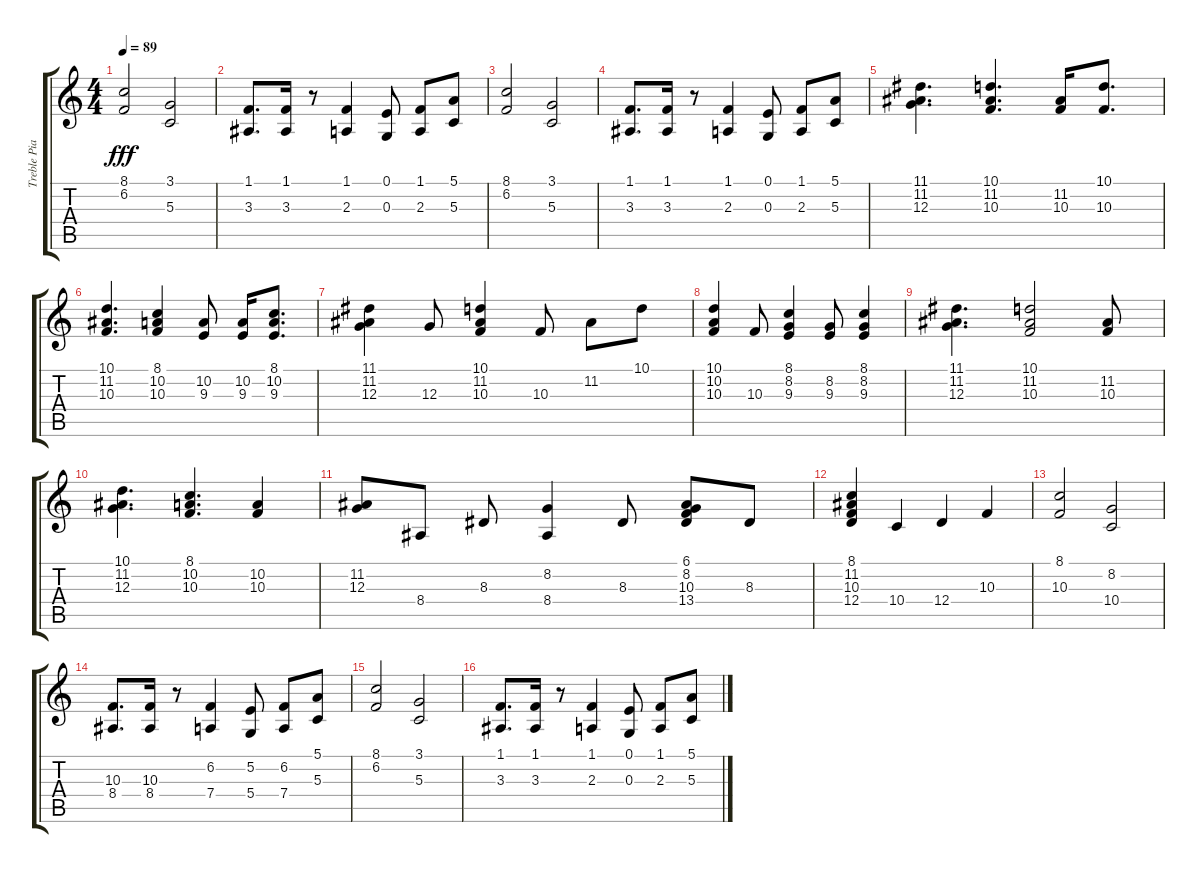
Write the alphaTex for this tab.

\track ("Treble Piano" "Treble Pia") {instrument acousticgrandpiano}
\staff {score tabs}
\tuning (E4 B3 G3 D3 A2 E2) {hide}
\ts (4 4)
\tempo 89
\clef g2
\ks c
(8.1 6.2).2{dy fff} (3.1 5.3).2 |
(1.1 3.3).8{d} (1.1 3.3).16 r.8 (1.1 2.3).4 (0.1 0.3).8 (1.1 2.3).8 (5.1 5.3).8 |
(8.1 6.2).2 (3.1 5.3).2 |
(1.1 3.3).8{d} (1.1 3.3).16 r.8 (1.1 2.3).4 (0.1 0.3).8 (1.1 2.3).8 (5.1 5.3).8 |
(11.1 11.2 12.3).4{d} (10.1 11.2 10.3).4{d} (11.2 10.3).16 (10.1 10.3).8{d} |
(10.1 11.2 10.3).4{d} (8.1 10.2 10.3).4 (10.2 9.3).8 (10.2 9.3).16 (8.1 10.2 9.3).8{d} |
(11.1 11.2 12.3).4 12.3.8 (10.1 11.2 10.3).4 10.3.8 11.2.8 10.1.8 |
(10.1 10.2 10.3).4 10.3.8 (8.1 8.2 9.3).4 (8.2 9.3).8 (8.1 8.2 9.3).4 |
(11.1 11.2 12.3).4{d} (10.1 11.2 10.3).2 (11.2 10.3).8 |
(10.1 11.2 12.3).4{d} (8.1 10.2 10.3).4{d} (10.2 10.3).4 |
(11.2 12.3).8 8.4.8 8.3.8 (8.2 8.4).4 8.3.8 (6.1 8.2 10.3 13.4).8 8.3.8 |
(8.1 11.2 10.3 12.4).4 10.4.4 12.4.4 10.3.4 |
(8.1 10.3).2 (8.2 10.4).2 |
(10.3 8.4).8{d} (10.3 8.4).16 r.8 (6.2 7.4).4 (5.2 5.4).8 (6.2 7.4).8 (5.1 5.3).8 |
(8.1 6.2).2 (3.1 5.3).2 |
(1.1 3.3).8{d} (1.1 3.3).16 r.8 (1.1 2.3).4 (0.1 0.3).8 (1.1 2.3).8 (5.1 5.3).8
